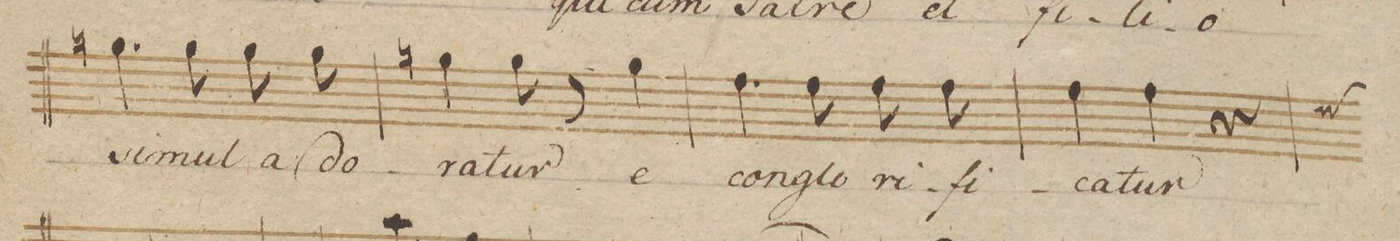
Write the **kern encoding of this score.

**kern	**text	**dynam
*I"Basso.	*	*
*clefF4	*	*
*k[b-]	*	*
*met(c|)	*	*
*M3/4	*	*
4.Bn\	si-	.
8B\	-mul	.
8B\	a-	.
8B\	-do-	.
=180	=180	=180
4.Bn\	-ra-	.
8B\	-tur	.
8r	.	.
8B\	et	.
=181	=181	=181
4.A\	con-	.
8A\	-glo-	.
8A\	-ri-	.
8A\	-fi-	.
=182	=182	=182
4A\	-ca-	.
4A\	-tur	.
4r	.	.
*custos:G	*	*
=183	=183	=183
*-	*-	*-
